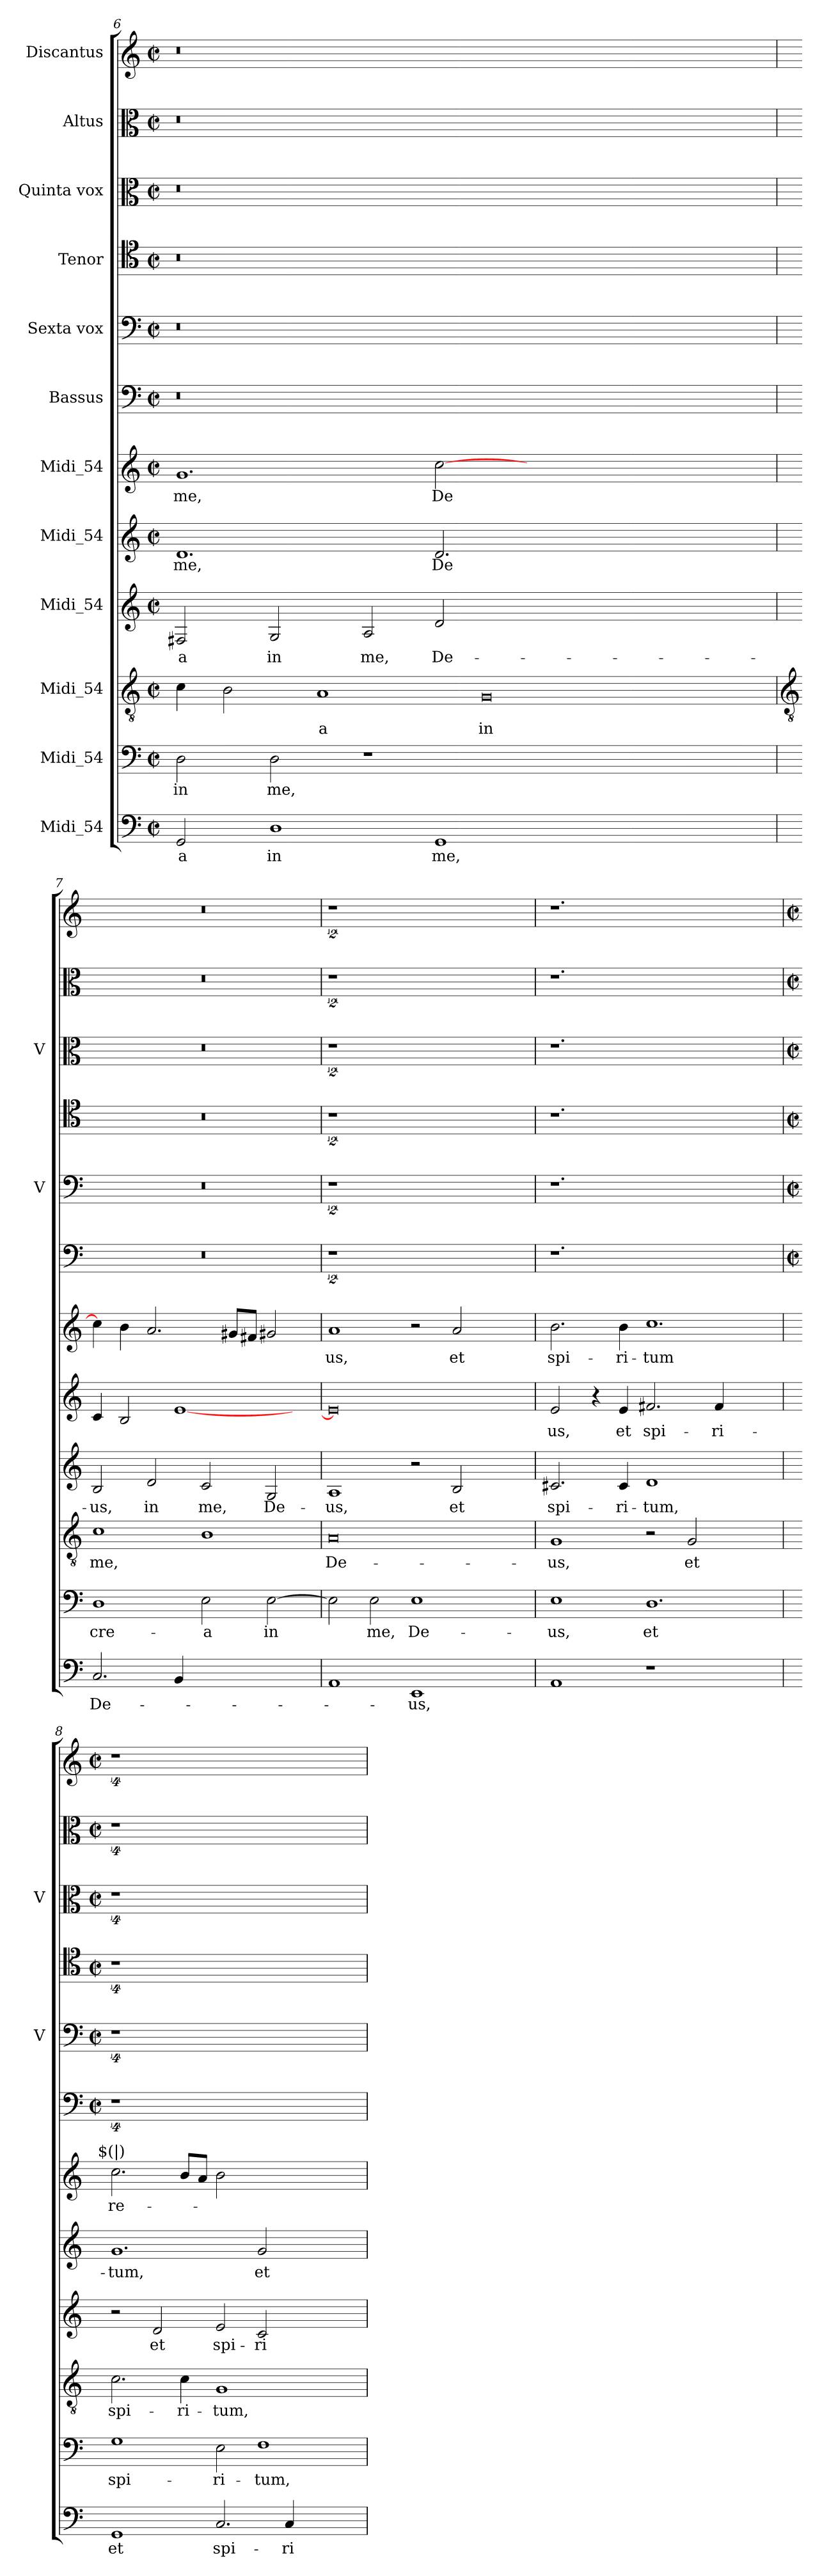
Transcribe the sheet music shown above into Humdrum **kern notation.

**kern	**text	**kern	**text	**kern	**text	**kern	**text	**kern	**text	**kern	**text	**kern	**kern	**kern	**kern	**kern	**kern
*part12	*part12	*part11	*part11	*part10	*part10	*part9	*part9	*part8	*part8	*part7	*part7	*part6	*part5	*part4	*part3	*part2	*part1
*staff12	*staff12	*staff11	*staff11	*staff10	*staff10	*staff9	*staff9	*staff8	*staff8	*staff7	*staff7	*staff6	*staff5	*staff4	*staff3	*staff2	*staff1
*I"Midi_54	*	*I"Midi_54	*	*I"Midi_54	*	*I"Midi_54	*	*I"Midi_54	*	*I"Midi_54	*	*I"Bassus	*I"Sexta vox	*I"Tenor	*I"Quinta vox	*I"Altus	*I"Discantus
*	*	*	*	*	*	*	*	*	*	*	*	*	*I'V	*	*I'V	*	*
!!LO:LB:g=z
*clefF4	*	*clefF4	*	*clefGv2	*	*clefG2	*	*clefG2	*	*clefG2	*	*clefF4	*clefF4	*clefC4	*clefC3	*clefC3	*clefG2
*k[]	*	*k[]	*	*k[]	*	*k[]	*	*k[]	*	*k[]	*	*k[]	*k[]	*k[]	*k[]	*k[]	*k[]
*C:	*	*C:	*	*C:	*	*C:	*	*C:	*	*C:	*	*C:	*C:	*C:	*C:	*C:	*C:
*M4/2	*	*M4/2	*	*M4/2	*	*M4/2	*	*M4/2	*	*M4/2	*	*M4/2	*M4/2	*M4/2	*M4/2	*M4/2	*M4/2
*met(c|)	*	*met(c|)	*	*met(c|)	*	*met(c|)	*	*met(c|)	*	*met(c|)	*	*met(c|)	*met(c|)	*met(c|)	*met(c|)	*met(c|)	*met(c|)
=6	=6	=6	=6	=6	=6	=6	=6	=6	=6	=6	=6	=6	=6	=6	=6	=6	=6
!	!LO:LY:b	!	!LO:LY:b	!	!	!	!LO:LY:b	!	!LO:LY:b	!	!LO:LY:b	!	!	!	!	!	!
2GG	-a	2D	in	4c	.	2F#X	-a	1.d	me,	1.g	me,	0r	0r	0r	0r	0r	0r
!	!	!	!	!	!LO:LY:b	!	!	!	!	!	!	!	!	!	!	!	!
.	.	.	.	2B	--	.	.	.	.	.	.	.	.	.	.	.	.
!	!LO:LY:b	!	!LO:LY:b	!	!	!	!LO:LY:b	!	!	!	!	!	!	!	!	!	!
1D	in	2D	me,	.	.	2G	in	.	.	.	.	.	.	.	.	.	.
!	!	!	!	!	!LO:LY:b	!	!	!	!	!	!	!	!	!	!	!	!
.	.	.	.	1A	a	.	.	.	.	.	.	.	.	.	.	.	.
!	!	!	!	!	!	!	!LO:LY:b	!	!	!	!	!	!	!	!	!	!
.	.	1r	.	.	.	2A	me,	.	.	.	.	.	.	.	.	.	.
!	!LO:LY:b	!	!	!	!	!	!LO:LY:b	!	!LO:LY:b	!	!LO:LY:b	!	!	!	!	!	!
1GG	me,	.	.	.	.	2d	De-	2.d	De-	[2cc	De-	.	.	.	.	.	.
!	!	!	!	!	!LO:LY:b	!	!	!	!	!	!	!	!	!	!	!	!
.	.	.	.	0G	in	.	.	.	.	.	.	.	.	.	.	.	.
.	.	1..ryy	.	.	.	1..ryy	.	.	.	1..ryy	.	1..ryy	1..ryy	1..ryy	1..ryy	1..ryy	1..ryy
.	.	.	.	.	.	.	.	1.ryy	.	.	.	.	.	.	.	.	.
1ryy	.	.	.	.	.	.	.	.	.	.	.	.	.	.	.	.	.
4ryy	.	.	.	.	.	.	.	.	.	.	.	.	.	.	.	.	.
!!LO:LB:g=z
=7	=7	=7	=7	=7	=7	=7	=7	=7	=7	=7	=7	=7	=7	=7	=7	=7	=7
*	*	*	*	*clefGv2	*	*	*	*	*	*	*	*	*	*	*	*	*
!	!LO:LY:b	!	!LO:LY:b	!	!LO:LY:b	!	!LO:LY:b	!	!	!	!LO:LY:b	!	!	!	!	!	!
2.C	De-	1D	cre-	1c	me,	2B	-us,	4c	.	4cc]	--	0r	0r	0r	0r	0r	0r
.	.	.	.	.	.	.	.	2B	.	4b	.	.	.	.	.	.	.
!	!	!	!	!	!	!	!LO:LY:b	!	!	!	!	!	!	!	!	!	!
.	.	.	.	.	.	2d	in	.	.	2.a	.	.	.	.	.	.	.
4BB	.	.	.	.	.	.	.	[1e	.	.	.	.	.	.	.	.	.
!	!	!	!LO:LY:b	!	!	!	!LO:LY:b	!	!	!	!	!	!	!	!	!	!
1ryy	.	2E	-a	1B	.	2c	me,	.	.	.	.	.	.	.	.	.	.
.	.	.	.	.	.	.	.	.	.	8g#L	.	.	.	.	.	.	.
.	.	.	.	.	.	.	.	.	.	8f#J	.	.	.	.	.	.	.
!	!	!	!LO:LY:b	!	!	!	!LO:LY:b	!	!	!	!LO:LY:b	!	!	!	!	!	!
.	.	[2E	in	.	.	2G	De-	.	.	2g#X	-	.	.	.	.	.	.
.	.	.	.	.	.	.	.	4ryy	.	.	.	.	.	.	.	.	.
!!LO:LB:g=z
=7	=7	=7	=7	=7	=7	=7	=7	=7	=7	=7	=7	=7	=7	=7	=7	=7	=7
!	!	!	!	!	!LO:LY:b	!	!LO:LY:b	!	!LO:LY:b	!	!LO:LY:b	!	!	!	!	!	!
1AA	.	2E]	.	0A	De-	1A	-us,	0e]	---	1a	us,	2%5r	2%5r	2%5r	2%5r	2%5r	2%5r
!	!	!	!LO:LY:b	!	!	!	!	!	!	!	!	!	!	!	!	!	!
.	.	2E	me,	.	.	.	.	.	.	.	.	.	.	.	.	.	.
!	!LO:LY:b	!	!LO:LY:b	!	!	!	!	!	!	!	!	!	!	!	!	!	!
1EE	-us,	1E	De-	.	.	2r	.	.	.	2r	.	.	.	.	.	.	.
!	!	!	!	!	!	!	!LO:LY:b	!	!	!	!LO:LY:b	!	!	!	!	!	!
.	.	.	.	.	.	2B	et	.	.	2a	et	.	.	.	.	.	.
2ryy	.	2ryy	.	2ryy	.	2ryy	.	2ryy	.	2ryy	.	.	.	.	.	.	.
=7	=7	=7	=7	=7	=7	=7	=7	=7	=7	=7	=7	=7	=7	=7	=7	=7	=7
!	!	!	!LO:LY:b	!	!LO:LY:b	!	!LO:LY:b	!	!LO:LY:b	!	!LO:LY:b	!	!	!	!	!	!
1AA	.	1E	-us,	1G	-us,	2.c#X	spi-	2e	-us,	2.b	spi-	1.r	1.r	1.r	1.r	1.r	1.r
.	.	.	.	.	.	.	.	4r	.	.	.	.	.	.	.	.	.
!	!	!	!	!	!	!	!LO:LY:b	!	!LO:LY:b	!	!LO:LY:b	!	!	!	!	!	!
.	.	.	.	.	.	4c#	-ri-	4e	et	4b	-ri-	.	.	.	.	.	.
!	!	!	!LO:LY:b	!	!	!	!LO:LY:b	!	!LO:LY:b	!	!LO:LY:b	!	!	!	!	!	!
1r	.	1.D	et	2r	.	1d	-tum,	2.f#X	spi-	1.cc	-tum	.	.	.	.	.	.
!	!	!	!	!	!LO:LY:b	!	!	!	!	!	!	!	!	!	!	!	!
.	.	.	.	2G	et	.	.	.	.	.	.	1ryy	1ryy	1ryy	1ryy	1ryy	1ryy
!	!	!	!	!	!	!	!	!	!LO:LY:b	!	!	!	!	!	!	!	!
.	.	.	.	.	.	.	.	4f#	-ri-	.	.	.	.	.	.	.	.
2ryy	.	.	.	2ryy	.	2ryy	.	2ryy	.	.	.	.	.	.	.	.	.
!!LO:LB:g=z
=8	=8	=8	=8	=8	=8	=8	=8	=8	=8	=8	=8	=8	=8	=8	=8	=8	=8
*	*	*	*	*	*	*	*	*	*	*	*	*M4/2	*M4/2	*M4/2	*M4/2	*M4/2	*M4/2
*	*	*	*	*	*	*	*	*	*	*	*	*met(c|)	*met(c|)	*met(c|)	*met(c|)	*met(c|)	*met(c|)
!	!	!	!	!	!	!	!	!	!	!LO:TX:a:cj:t=$(|)	!	!	!	!	!	!	!
!	!LO:LY:b	!	!LO:LY:b	!	!LO:LY:b	!	!	!	!LO:LY:b	!	!LO:LY:b	!	!	!	!	!	!
1GG	et	1G	spi-	2.c	spi-	2r	.	1.g	-tum,	2.cc	re-	4%9r	4%9r	4%9r	4%9r	4%9r	4%9r
!	!	!	!	!	!	!	!LO:LY:b	!	!	!	!	!	!	!	!	!	!
.	.	.	.	.	.	2d	et	.	.	.	.	.	.	.	.	.	.
!	!	!	!	!	!LO:LY:b	!	!	!	!	!	!	!	!	!	!	!	!
.	.	.	.	4c	-ri-	.	.	.	.	8bL	.	.	.	.	.	.	.
.	.	.	.	.	.	.	.	.	.	8aJ	.	.	.	.	.	.	.
!	!LO:LY:b	!	!LO:LY:b	!	!LO:LY:b	!	!LO:LY:b	!	!	!	!	!	!	!	!	!	!
2.C	spi-	2E	-ri-	1G	-tum,	2e	spi-	.	.	2b	.	.	.	.	.	.	.
!	!	!	!LO:LY:b	!	!	!	!LO:LY:b	!	!LO:LY:b	!	!	!	!	!	!	!	!
.	.	1F	-tum,	.	.	2c	-ri-	2g	et	1ryy	.	.	.	.	.	.	.
!	!LO:LY:b	!	!	!	!	!	!	!	!	!	!	!	!	!	!	!	!
4C	-ri-	.	.	.	.	.	.	.	.	.	.	.	.	.	.	.	.
2ryy	.	.	.	2ryy	.	2ryy	.	2ryy	.	.	.	.	.	.	.	.	.
.	.	.	.	.	.	.	.	.	.	.	.	4ryy	4ryy	4ryy	4ryy	4ryy	4ryy
=	=	=	=	=	=	=	=	=	=	=	=	=	=	=	=	=	=
*-	*-	*-	*-	*-	*-	*-	*-	*-	*-	*-	*-	*-	*-	*-	*-	*-	*-
